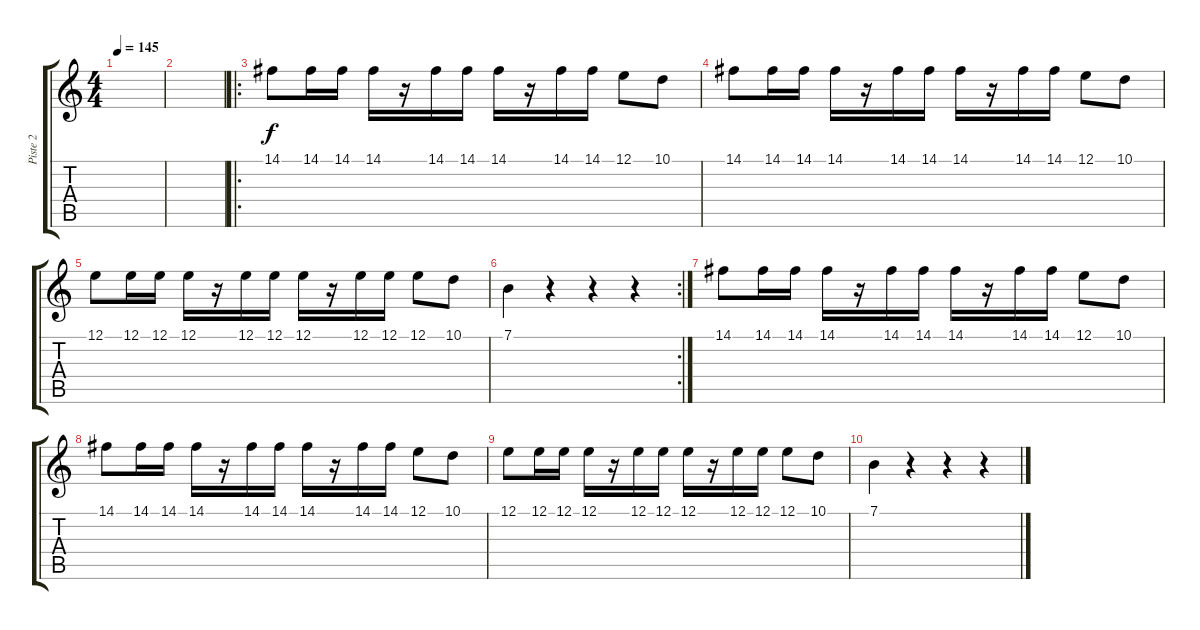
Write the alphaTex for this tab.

\track ("Piste 2" "Piste 2") {instrument violin}
\staff {score tabs}
\tuning (E4 B3 G3 D3 A2 E2) {hide}
\ts (4 4)
\tempo 145
\clef g2
\ks c
|
|
\ro
14.1.8 14.1.16 14.1.16 14.1.16 r.16 14.1.16 14.1.16 14.1.16 r.16 14.1.16 14.1.16 12.1.8 10.1.8 |
14.1.8 14.1.16 14.1.16 14.1.16 r.16 14.1.16 14.1.16 14.1.16 r.16 14.1.16 14.1.16 12.1.8 10.1.8 |
12.1.8 12.1.16 12.1.16 12.1.16 r.16 12.1.16 12.1.16 12.1.16 r.16 12.1.16 12.1.16 12.1.8 10.1.8 |
\rc 2
7.1.4 r.4 r.4 r.4 |
14.1.8 14.1.16 14.1.16 14.1.16 r.16 14.1.16 14.1.16 14.1.16 r.16 14.1.16 14.1.16 12.1.8 10.1.8 |
14.1.8 14.1.16 14.1.16 14.1.16 r.16 14.1.16 14.1.16 14.1.16 r.16 14.1.16 14.1.16 12.1.8 10.1.8 |
12.1.8 12.1.16 12.1.16 12.1.16 r.16 12.1.16 12.1.16 12.1.16 r.16 12.1.16 12.1.16 12.1.8 10.1.8 |
7.1.4 r.4 r.4 r.4
